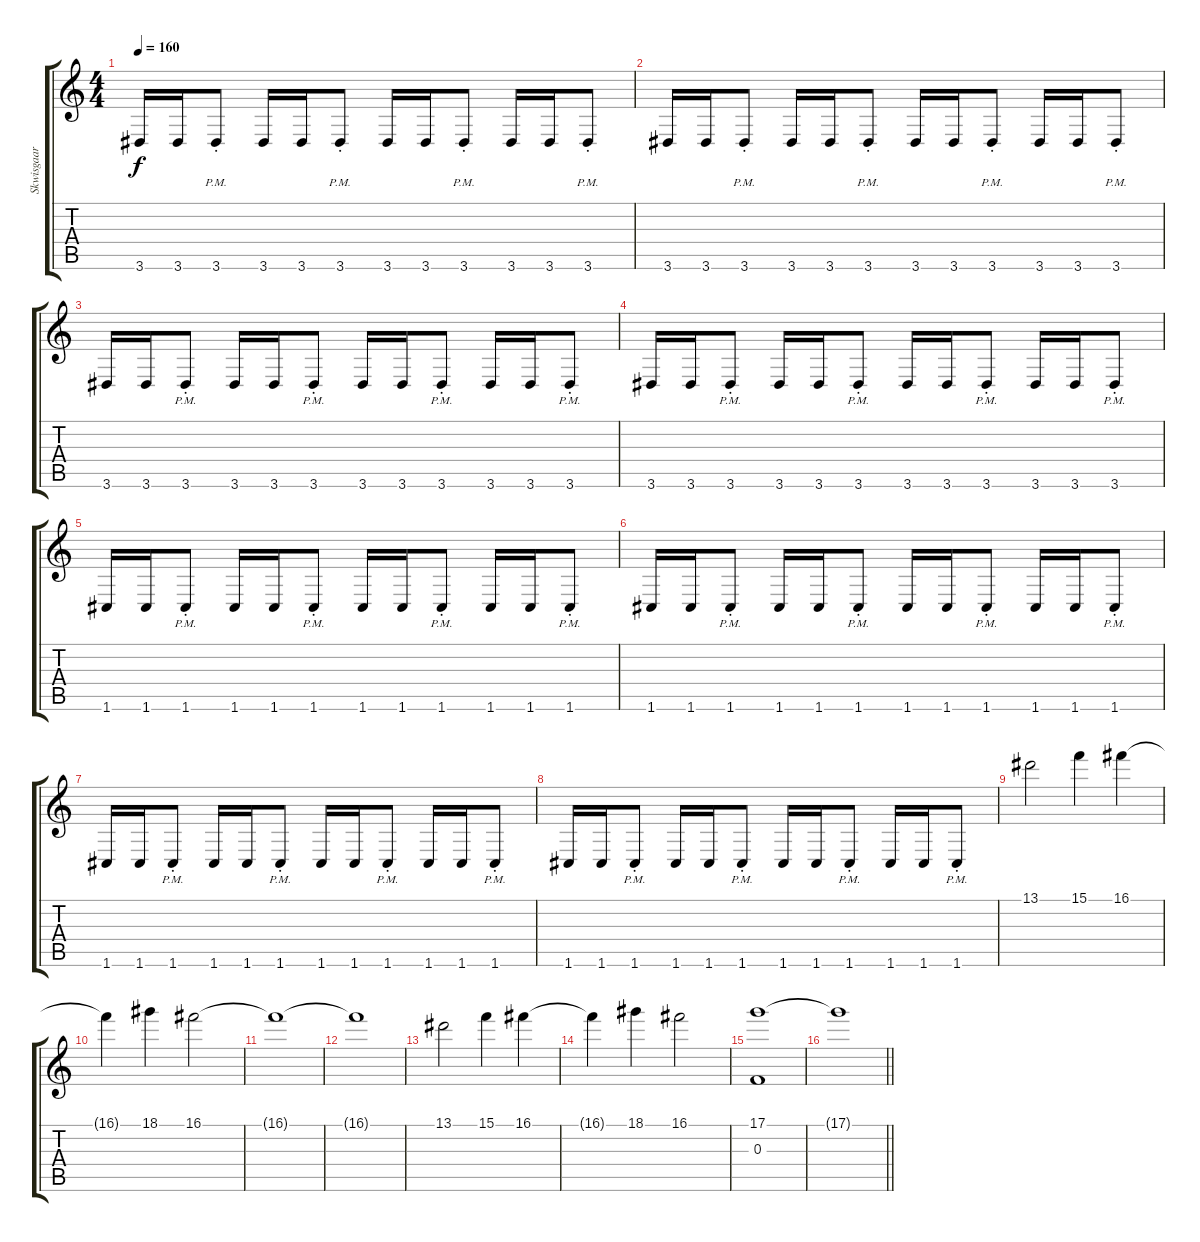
\track ("Skwisgaar" "Skwisgaar") {instrument distortionguitar}
\staff {score tabs}
\tuning (D4 A3 F3 C3 G2 C2) {hide}
\ts (4 4)
\tempo 160
\clef g2
\ks c
3.6.16{dy f} 3.6.16 3.6{pm st}.8 3.6.16 3.6.16 3.6{pm st}.8 3.6.16 3.6.16 3.6{pm st}.8 3.6.16 3.6.16 3.6{pm st}.8 |
3.6.16 3.6.16 3.6{pm st}.8 3.6.16 3.6.16 3.6{pm st}.8 3.6.16 3.6.16 3.6{pm st}.8 3.6.16 3.6.16 3.6{pm st}.8 |
3.6.16 3.6.16 3.6{pm st}.8 3.6.16 3.6.16 3.6{pm st}.8 3.6.16 3.6.16 3.6{pm st}.8 3.6.16 3.6.16 3.6{pm st}.8 |
3.6.16 3.6.16 3.6{pm st}.8 3.6.16 3.6.16 3.6{pm st}.8 3.6.16 3.6.16 3.6{pm st}.8 3.6.16 3.6.16 3.6{pm st}.8 |
1.6.16 1.6.16 1.6{pm st}.8 1.6.16 1.6.16 1.6{pm st}.8 1.6.16 1.6.16 1.6{pm st}.8 1.6.16 1.6.16 1.6{pm st}.8 |
1.6.16 1.6.16 1.6{pm st}.8 1.6.16 1.6.16 1.6{pm st}.8 1.6.16 1.6.16 1.6{pm st}.8 1.6.16 1.6.16 1.6{pm st}.8 |
1.6.16 1.6.16 1.6{pm st}.8 1.6.16 1.6.16 1.6{pm st}.8 1.6.16 1.6.16 1.6{pm st}.8 1.6.16 1.6.16 1.6{pm st}.8 |
1.6.16 1.6.16 1.6{pm st}.8 1.6.16 1.6.16 1.6{pm st}.8 1.6.16 1.6.16 1.6{pm st}.8 1.6.16 1.6.16 1.6{pm st}.8 |
13.1.2 15.1.4 16.1.4 |
16.1{t}.4 18.1.4 16.1.2 |
16.1{t}.1 |
16.1{t}.1 |
13.1.2 15.1.4 16.1.4 |
16.1{t}.4 18.1.4 16.1.2 |
(17.1 0.3).1 |
\barLineRight lightlight
17.1{t}.1
